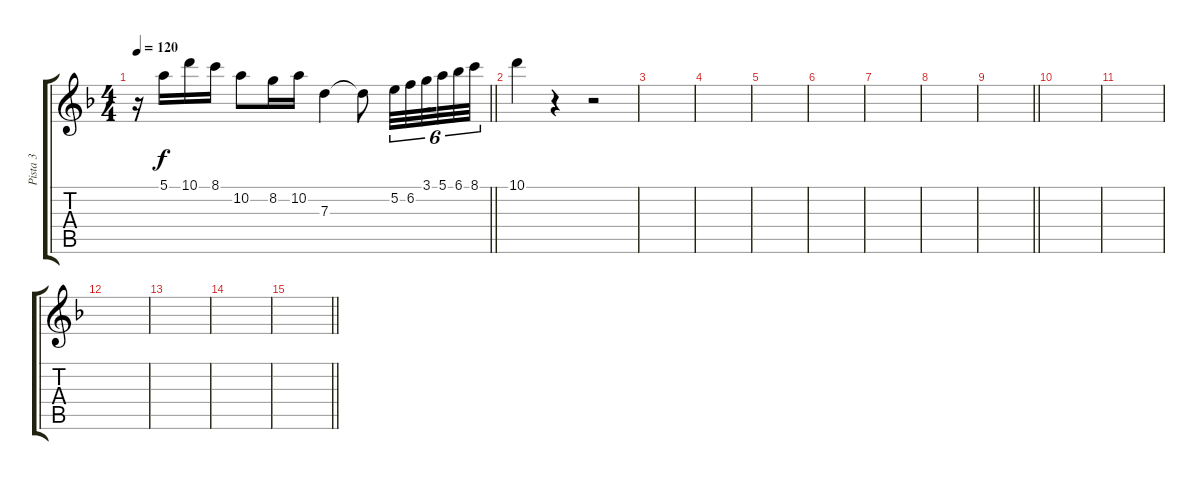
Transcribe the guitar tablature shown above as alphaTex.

\track ("Pista 3" "Pista 3") {instrument acousticguitarsteel}
\staff {score tabs}
\tuning (E4 B3 G3 D3 A2 E2) {hide}
\ts (4 4)
\tempo 120
\clef g2
\barLineRight lightlight
\ks dminor
r.16{dy f} 5.1.16 10.1.16 8.1.16 10.2.8 8.2.16 10.2.16 7.3.4 7.3{t}.8 5.2.32{tu (6 4)} 6.2.32{tu (6 4)} 3.1.32{tu (6 4) beam splitsecondary} 5.1.32{tu (6 4)} 6.1.32{tu (6 4)} 8.1.32{tu (6 4)} |
10.1.4 r.4 r.2 |
|
|
|
|
|
|
\barLineRight lightlight
|
|
|
|
|
|
\barLineRight lightlight
